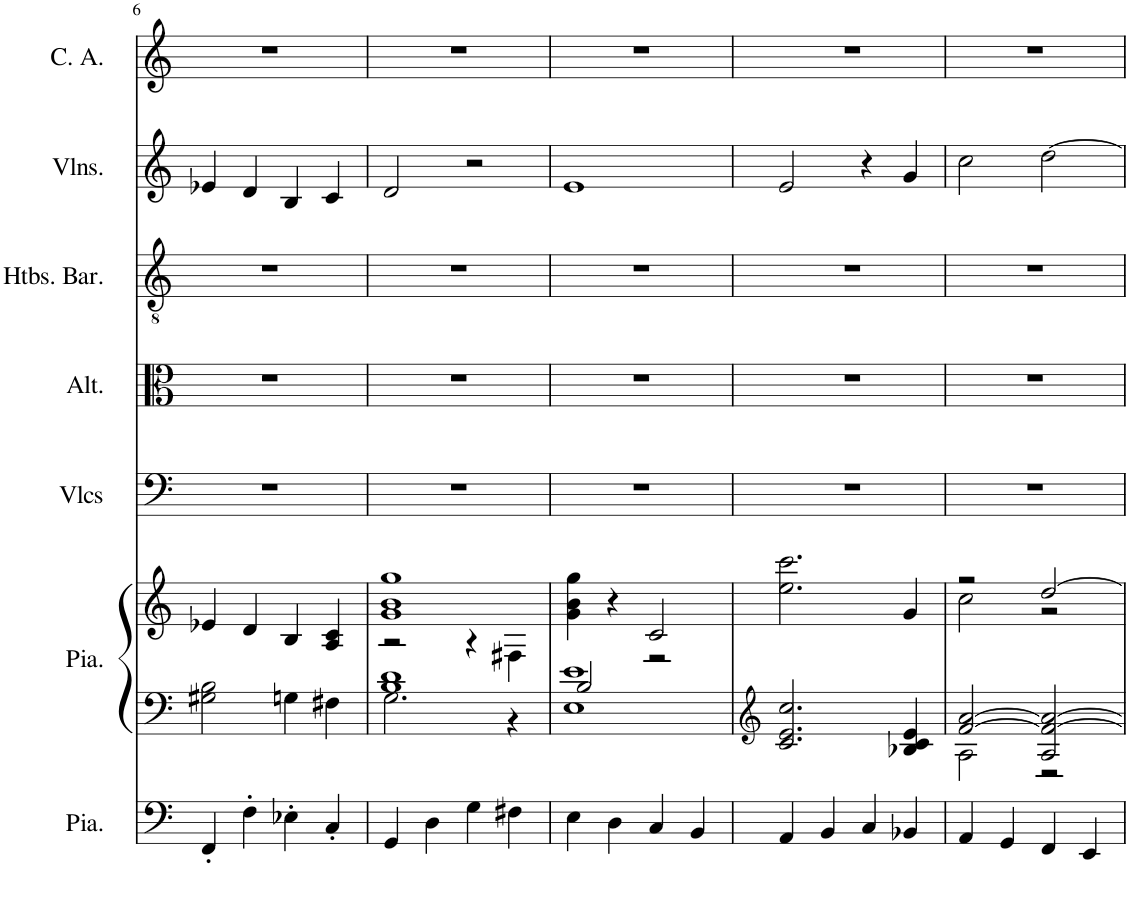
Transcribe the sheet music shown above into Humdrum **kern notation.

**kern	**kern	**kern	**kern	**kern	**kern	**kern	**kern
*part7	*part6	*part6	*part5	*part4	*part3	*part2	*part1
*staff8	*staff7	*staff6	*staff5	*staff4	*staff3	*staff2	*staff1
*I"Piano, Pedals	*I"Piano, Organ	*	*I"Violoncelles, Bass	*I"Altos, Tenor	*I"Hautbois Baryton, Alto	*I"Violons, Soprano	*I"Cor anglais, Baritone solo
*I'Pia.	*I'Pia.	*	*I'Vlcs	*I'Alt.	*I'Htbs. Bar.	*I'Vlns.	*I'C. A.
!!LO:PB:g=z
*clefF4	*clefF4	*clefG2	*clefF4	*clefC3	*clefGv2	*clefG2	*clefG2
*	*	*	*	*	*	*	*Trd4c7
*k[]	*k[]	*k[]	*k[]	*k[]	*k[]	*k[]	*k[]
*M4/4	*M4/4	*M4/4	*M4/4	*M4/4	*M4/4	*M4/4	*M4/4
=6	=6	=6	=6	=6	=6	=6	=6
4FF'/	2G#X\ 2B\	4e-X/	1r	1r	1r	4e-X/	1r
4F'\	.	4d/	.	.	.	4d/	.
4E-X'\	4Gn\	4B/	.	.	.	4B/	.
4C'/	4F#X\	4A/ 4c/	.	.	.	4c/	.
=7	=7	=7	=7	=7	=7	=7	=7
*	*^	*^	*	*	*	*	*
4GG/	1B 1d	2.G\	1g 1b 1gg	2r	1r	1r	1r	2d/	1r
4D\	.	.	.	.	.	.	.	.	.
4G\	.	.	.	4r	.	.	.	2r	.
4F#X\	.	4r	.	4F#X\	.	.	.	.	.
*	*	*	*v	*v	*	*	*	*	*
=8	=8	=8	=8	=8	=8	=8	=8	=8
4E\	2B/	1E 1e	4g\ 4b\ 4gg\	1r	1r	1r	1e	1r
4D\	.	.	4r	.	.	.	.	.
4C/	2r	.	2c/	.	.	.	.	.
4BB/	.	.	.	.	.	.	.	.
*	*v	*v	*	*	*	*	*	*
=9	=9	=9	=9	=9	=9	=9	=9
*	*clefG2	*	*	*	*	*	*
4AA/	2.c/ 2.e/ 2.cc/	2.ee\ 2.ccc\	1r	1r	1r	2e/	1r
4BB/	.	.	.	.	.	.	.
4C/	.	.	.	.	.	4r	.
4BB-X/	4B-X/ 4c/ 4e/	4g/	.	.	.	4g/	.
=10	=10	=10	=10	=10	=10	=10	=10
*	*^	*^	*	*	*	*	*
4AA/	[2f/ [2a/	2A\	2r	2cc\	1r	1r	1r	2cc\	1r
4GG/	.	.	.	.	.	.	.	.	.
4FF/	2A/ 2f/_ 2a/_	2r	[2dd/	2r	.	.	.	[2dd\	.
4EE/	.	.	.	.	.	.	.	.	.
*	*v	*v	*	*	*	*	*	*	*
*	*	*v	*v	*	*	*	*	*
=	=	=	=	=	=	=	=
*-	*-	*-	*-	*-	*-	*-	*-
